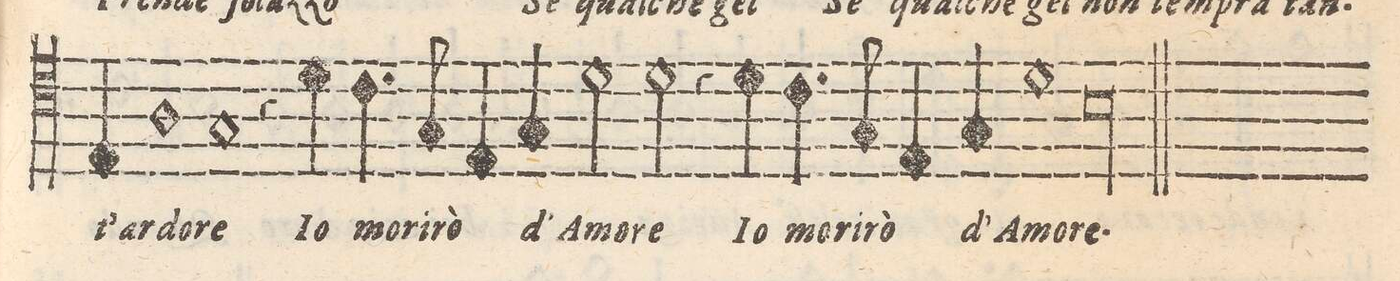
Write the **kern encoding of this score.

**kern	**text
*I"TENORE	*
*clefC4	*
*k[]	*
*met(C|)	*
*M2/1	*
4E/	-t'ar-
1A	-do-
=20-	=20-
1G	-re
4r	.
4d\	Io
4.c\	mo-
8G/	-ri-
=21-	=21-
4E/	-rò
4G/	d'A-
2d\	-mo-
2d\	-re
4r	.
4d\	Io
=22-	=22-
4.c\	mo-
8G/	-ri-
4E/	-rò
4G/	d'A-
1d	-mo-
=23-	=23-
00B	-re.
=24-	=24-
==	==
*-	*-
